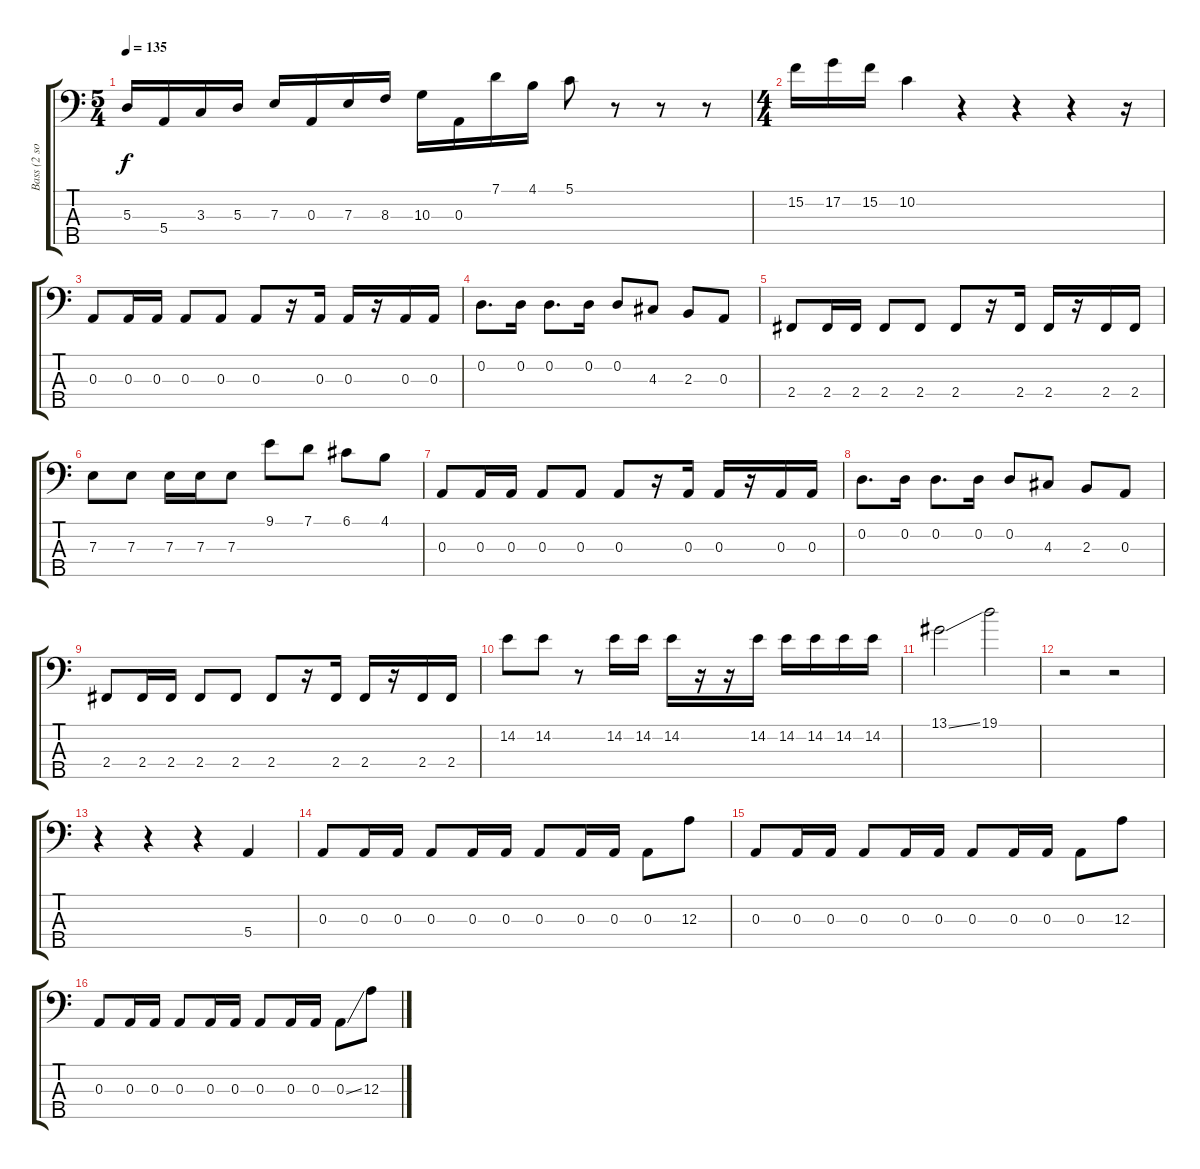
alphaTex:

\track ("Bass (2 solos :D)" "Bass (2 so") {instrument electricbassfinger}
\staff {score tabs}
\tuning (G2 D2 A1 E1 B0) {hide}
\ts (5 4)
\tempo 135
\clef f4
\ks c
5.3.16{dy f} 5.4.16 3.3.16 5.3.16 7.3.16 0.3.16 7.3.16 8.3.16 10.3.16 0.3.16 7.1.16 4.1.16 5.1.8 r.8 r.8 r.8 |
\ts (4 4)
15.2.16 17.2.16 15.2.16 10.2.4 r.4 r.4 r.4 r.16 |
0.3.8 0.3.16 0.3.16 0.3.8 0.3.8 0.3.8 r.16 0.3.16 0.3.16 r.16 0.3.16 0.3.16 |
0.2.8{d} 0.2.16 0.2.8{d} 0.2.16 0.2.8 4.3.8 2.3.8 0.3.8 |
2.4.8 2.4.16 2.4.16 2.4.8 2.4.8 2.4.8 r.16 2.4.16 2.4.16 r.16 2.4.16 2.4.16 |
7.3.8 7.3.8 7.3.16 7.3.16 7.3.8 9.1.8 7.1.8 6.1.8 4.1.8 |
0.3.8 0.3.16 0.3.16 0.3.8 0.3.8 0.3.8 r.16 0.3.16 0.3.16 r.16 0.3.16 0.3.16 |
0.2.8{d} 0.2.16 0.2.8{d} 0.2.16 0.2.8 4.3.8 2.3.8 0.3.8 |
2.4.8 2.4.16 2.4.16 2.4.8 2.4.8 2.4.8 r.16 2.4.16 2.4.16 r.16 2.4.16 2.4.16 |
14.2.8 14.2.8 r.8 14.2.16 14.2.16 14.2.16 r.16 r.16 14.2.16 14.2.16 14.2.16 14.2.16 14.2.16 |
13.1{ss}.2 19.1.2 |
r.2 r.2 |
r.4 r.4 r.4 5.4.4 |
0.3.8 0.3.16 0.3.16 0.3.8 0.3.16 0.3.16 0.3.8 0.3.16 0.3.16 0.3.8 12.3.8 |
0.3.8 0.3.16 0.3.16 0.3.8 0.3.16 0.3.16 0.3.8 0.3.16 0.3.16 0.3.8 12.3.8 |
0.3.8 0.3.16 0.3.16 0.3.8 0.3.16 0.3.16 0.3.8 0.3.16 0.3.16 0.3{ss}.8 12.3{ss}.8
